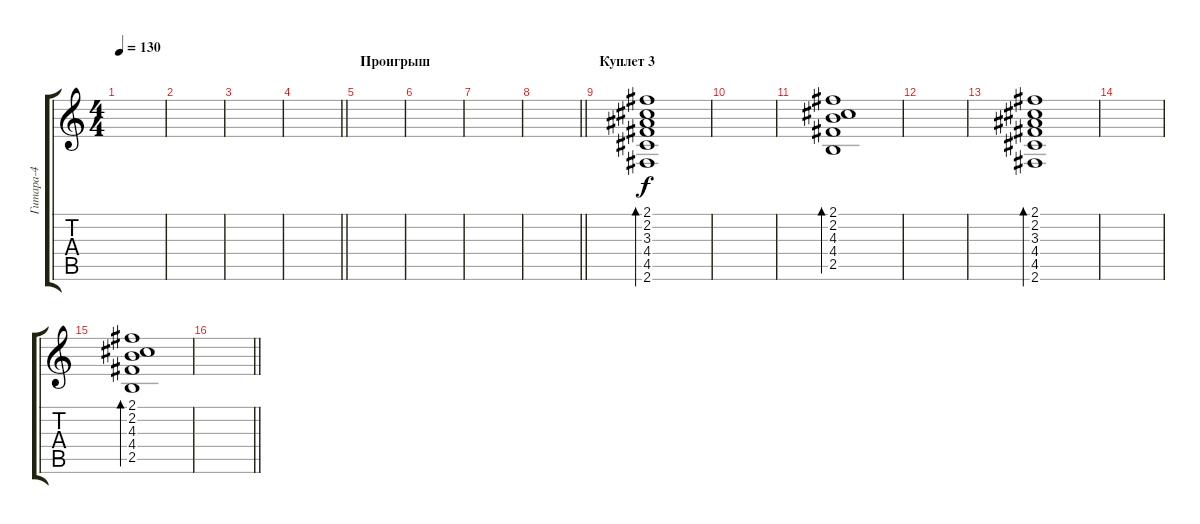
\track ("Гитара-4" "Гитара-4") {instrument acousticguitarsteel}
\staff {score tabs}
\tuning (E4 B3 G3 D3 A2 E2) {hide}
\ts (4 4)
\tempo 130
\clef g2
\ks c
|
|
|
\barLineRight lightlight
|
\section ("" "Проигрыш")
|
|
|
\barLineRight lightlight
|
\section ("" "Куплет 3")
(2.1 2.2 3.3 4.4 4.5 2.6).1{bd 240} |
|
(2.1 2.2 4.3 4.4 2.5).1{bd 240} |
|
(2.1 2.2 3.3 4.4 4.5 2.6).1{bd 240} |
|
(2.1 2.2 4.3 4.4 2.5).1{bd 240} |
\barLineRight lightlight
